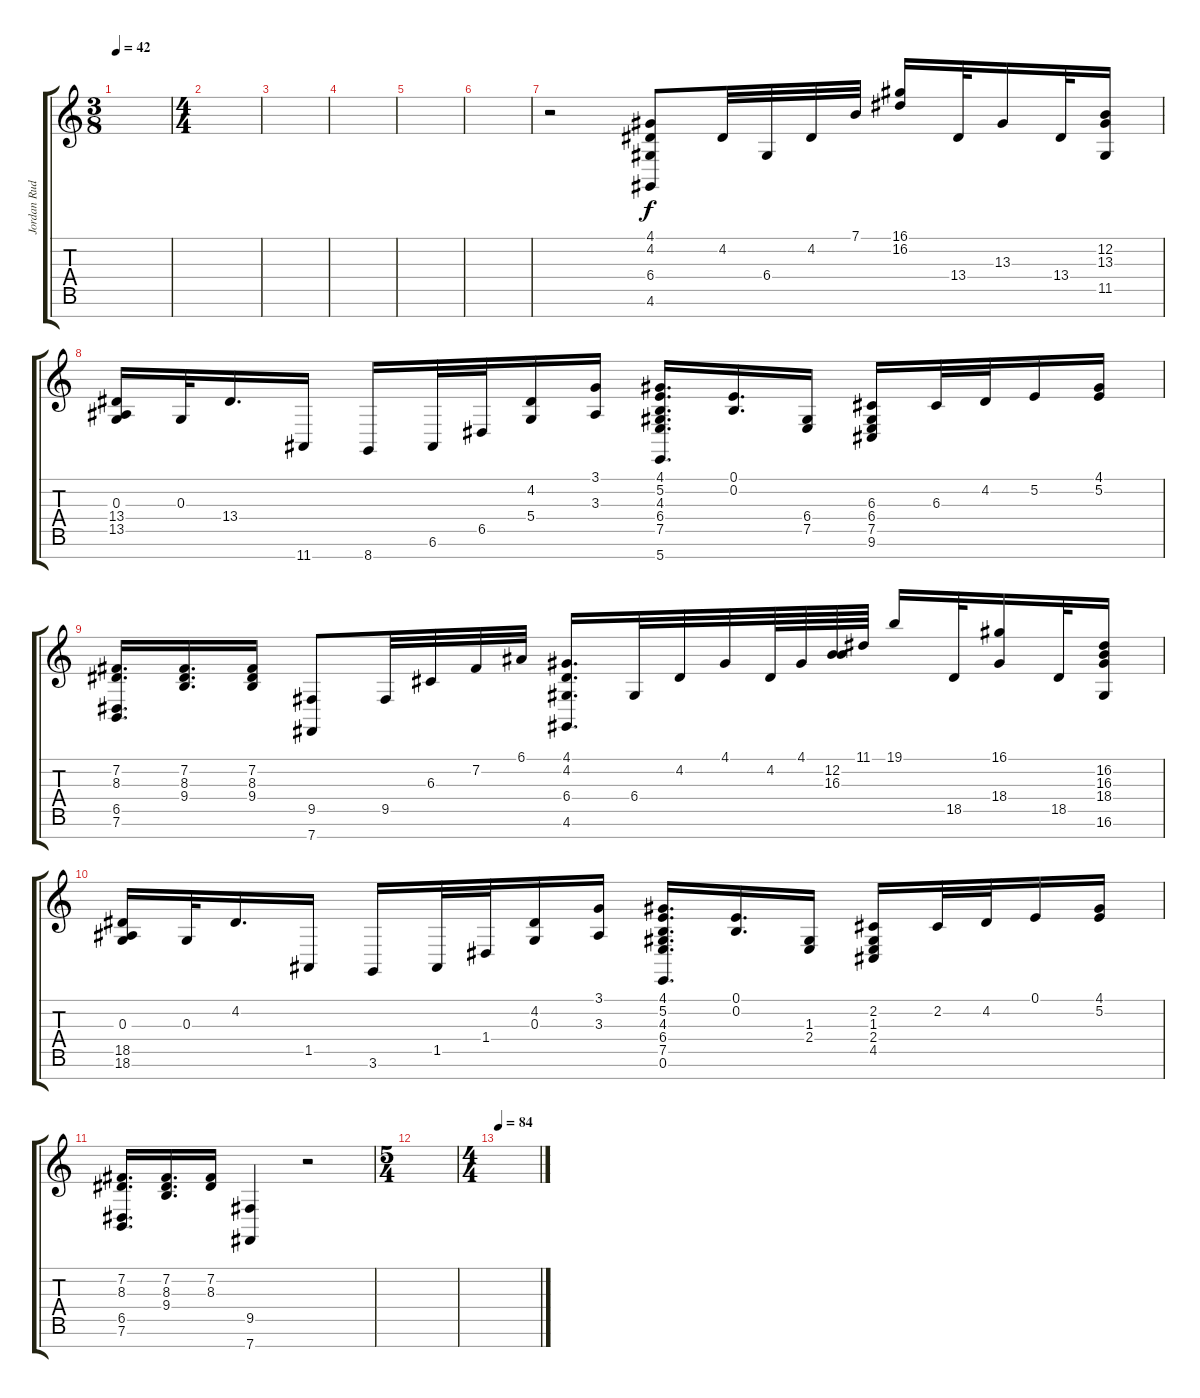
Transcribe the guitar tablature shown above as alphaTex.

\track ("Jordan Rudess" "Jordan Rud") {instrument stringensemble1}
\staff {score tabs}
\tuning (E4 B3 G3 D3 A2 E2 B1) {hide}
\ts (3 8)
\tempo 42
\clef g2
\ks c
|
\ts (4 4)
|
|
|
|
|
r.2 (4.1 4.2 6.4 4.6).8 4.2.32 6.4.32 4.2.32 7.1.32 (16.1 16.2).16 13.4.32 13.3.16 13.4.32 (12.2 13.3 11.5).16 |
(0.3 13.4 13.5).16 0.3.32 13.4.16{d} 11.7.16 8.7.16 6.6.32 6.5.32 (4.2 5.4).16 (3.1 3.3).16 (4.1 5.2 4.3 6.4 7.5 5.7).16{d} (0.1 0.2).16{d} (6.4 7.5).16 (6.3 6.4 7.5 9.6).16 6.3.32 4.2.32 5.2.16 (4.1 5.2).16 |
(7.2 8.3 6.5 7.6).16{d} (7.2 8.3 9.4).16{d} (7.2 8.3 9.4).16 (9.5 7.7).8 9.5.32 6.3.32 7.2.32 6.1.32 (4.1 4.2 6.4 4.6).16{d} 6.4.32 4.2.32 4.1.32 4.2.64 4.1.64 (12.2 16.3).64 11.1.64 19.1.16 18.5.32 (16.1 18.4).16 18.5.32 (16.2 16.3 18.4 16.6).16 |
(0.3 18.5 18.6).16 0.3.32 4.2.16{d} 1.5.16 3.6.16 1.5.32 1.4.32 (4.2 0.3).16 (3.1 3.3).16 (4.1 5.2 4.3 6.4 7.5 0.6).16{d} (0.1 0.2).16{d} (1.3 2.4).16 (2.2 1.3 2.4 4.5).16 2.2.32 4.2.32 0.1.16 (4.1 5.2).16 |
(7.2 8.3 6.5 7.6).16{d} (7.2 8.3 9.4).16{d} (7.2 8.3).16 (9.5 7.7).4 r.2 |
\ts (5 4)
|
\ts (4 4)
\tempo 84
